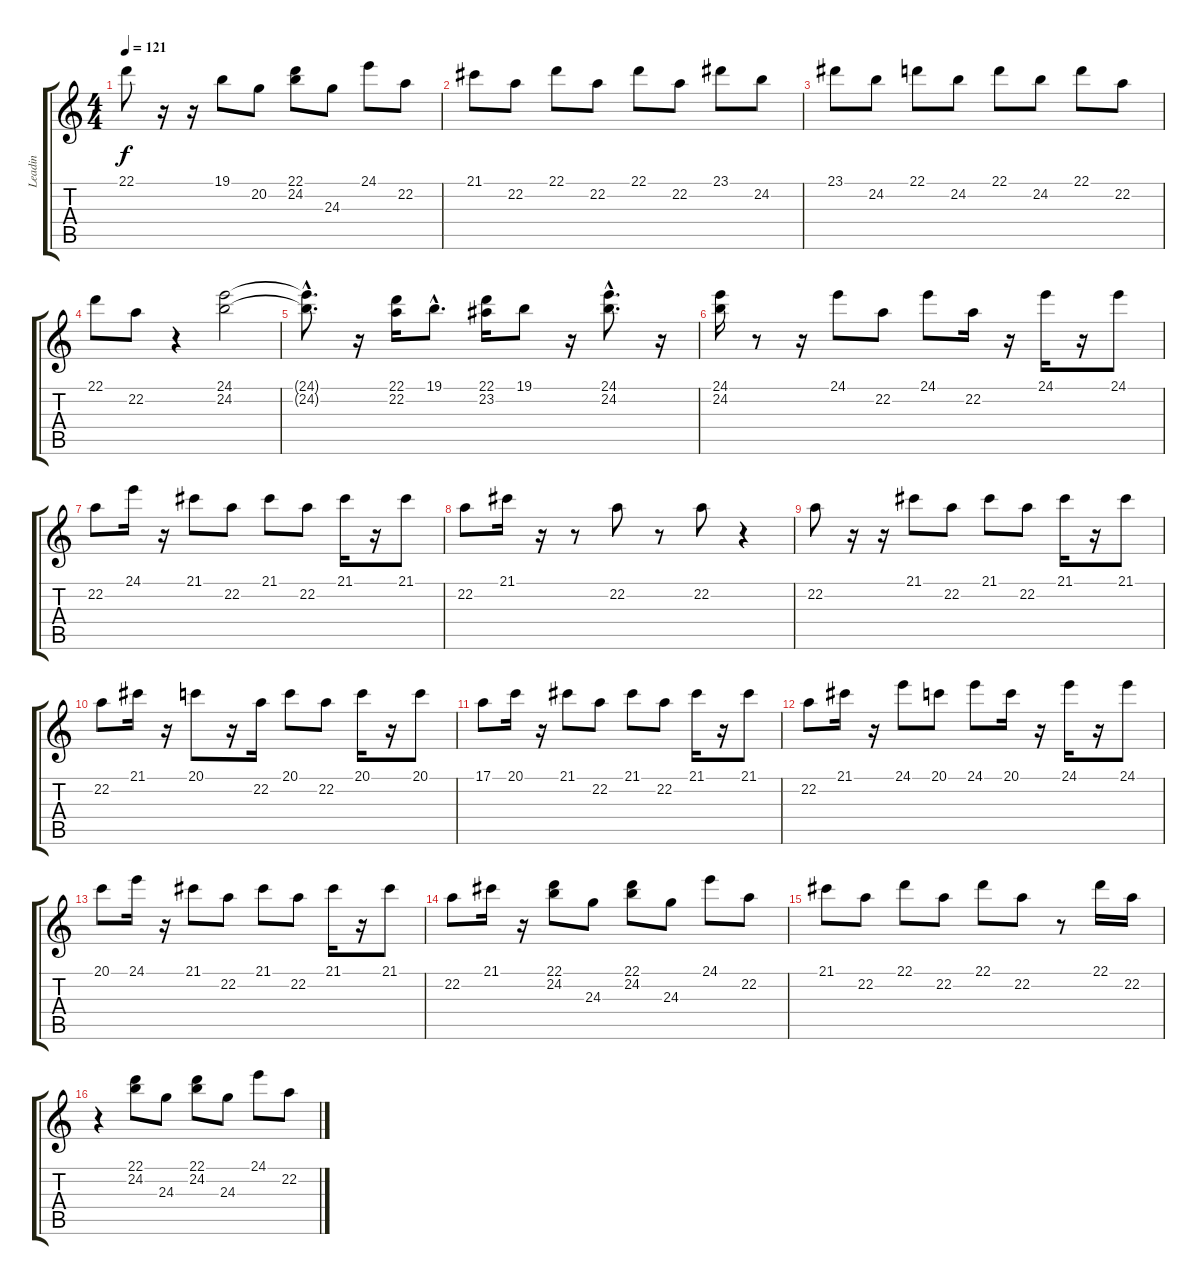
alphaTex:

\track ("Leadin" "Leadin") {instrument vibraphone}
\staff {score tabs}
\tuning (E4 B3 G3 D3 A2 E2) {hide}
\ts (4 4)
\tempo 121
\clef g2
\ks c
22.1.8{dy f} r.16 r.16 19.1.8 20.2.8 (22.1 24.2).8 24.3.8 24.1.8 22.2.8 |
21.1.8 22.2.8 22.1.8 22.2.8 22.1.8 22.2.8 23.1.8 24.2.8 |
23.1.8 24.2.8 22.1.8 24.2.8 22.1.8 24.2.8 22.1.8 22.2.8 |
22.1.8 22.2.8 r.4 (24.1 24.2).2 |
(24.1{hac t} 24.2{hac t}).8{d} r.16 (22.1 22.2).16 19.1{hac}.8{d} (22.1 23.2).16 19.1.8 r.16 (24.1{hac} 24.2{hac}).8{d} r.16 |
(24.1 24.2).16 r.8 r.16 24.1.8 22.2.8 24.1.8 22.2.16 r.16 24.1.16 r.16 24.1.8 |
22.2.8 24.1.16 r.16 21.1.8 22.2.8 21.1.8 22.2.8 21.1.16 r.16 21.1.8 |
22.2.8 21.1.16 r.16 r.8 22.2.8 r.8 22.2.8 r.4 |
22.2.8 r.16 r.16 21.1.8 22.2.8 21.1.8 22.2.8 21.1.16 r.16 21.1.8 |
22.2.8 21.1.16 r.16 20.1.8 r.16 22.2.16 20.1.8 22.2.8 20.1.16 r.16 20.1.8 |
17.1.8 20.1.16 r.16 21.1.8 22.2.8 21.1.8 22.2.8 21.1.16 r.16 21.1.8 |
22.2.8 21.1.16 r.16 24.1.8 20.1.8 24.1.8 20.1.16 r.16 24.1.16 r.16 24.1.8 |
20.1.8 24.1.16 r.16 21.1.8 22.2.8 21.1.8 22.2.8 21.1.16 r.16 21.1.8 |
22.2.8 21.1.16 r.16 (22.1 24.2).8 24.3.8 (22.1 24.2).8 24.3.8 24.1.8 22.2.8 |
21.1.8 22.2.8 22.1.8 22.2.8 22.1.8 22.2.8 r.8 22.1.16 22.2.16 |
r.4 (22.1 24.2).8 24.3.8 (22.1 24.2).8 24.3.8 24.1.8 22.2.8
